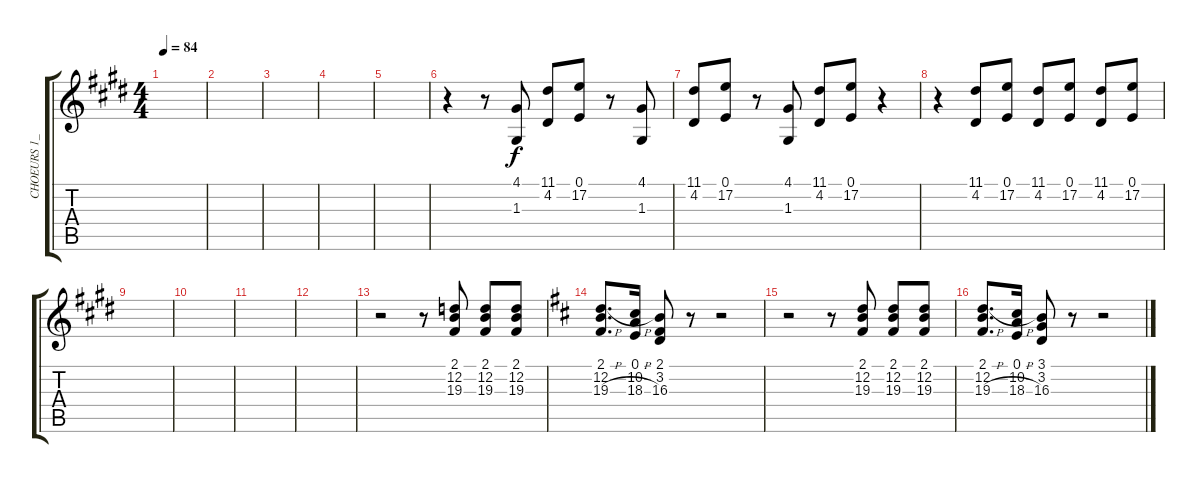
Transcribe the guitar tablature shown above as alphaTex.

\track ("CHOEURS 1_2" "CHOEURS 1_") {instrument choiraahs}
\staff {score tabs}
\tuning (E4 B3 G3 D3 A2 E2) {hide}
\ts (4 4)
\tempo 84
\clef g2
\ks e
|
|
|
|
|
r.4 r.8 (4.1 1.3).8 (11.1 4.2).8 (0.1 17.2).8 r.8 (4.1 1.3).8 |
(11.1 4.2).8 (0.1 17.2).8 r.8 (4.1 1.3).8 (11.1 4.2).8 (0.1 17.2).8 r.4 |
r.4 (11.1 4.2).8 (0.1 17.2).8 (11.1 4.2).8 (0.1 17.2).8 (11.1 4.2).8 (0.1 17.2).8 |
|
|
|
|
r.2 r.8 (2.1 12.2 19.3).8 (2.1 12.2 19.3).8 (2.1 12.2 19.3).8 |
\ks d
(2.1 12.2 19.3{h}).8{d} (0.1 10.2 18.3{h}).16 (2.1 3.2 16.3).8 r.8 r.2 |
r.2 r.8 (2.1 12.2 19.3).8 (2.1 12.2 19.3).8 (2.1 12.2 19.3).8 |
(2.1 12.2 19.3{h}).8{d} (0.1 10.2 18.3{h}).16 (3.1 3.2 16.3).8 r.8 r.2
